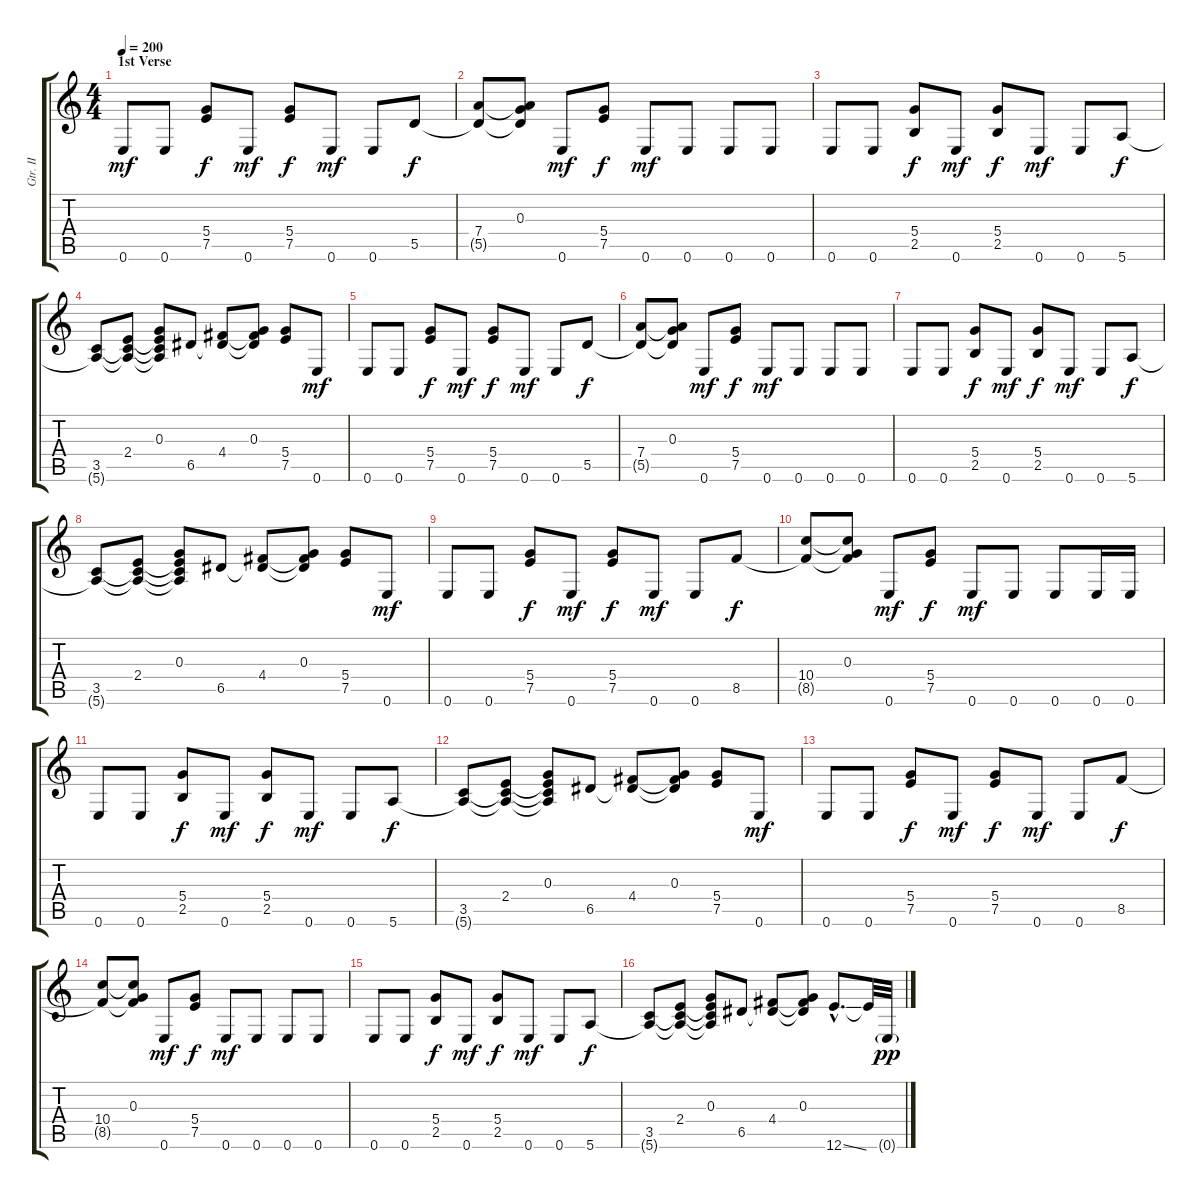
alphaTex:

\track ("Gtr. II" "Gtr. II") {instrument distortionguitar}
\staff {score tabs}
\tuning (E4 B3 G3 D3 A2 E2) {hide}
\ts (4 4)
\section ("" "1st Verse")
\tempo 200
\clef g2
\ks c
0.6.8{dy mf} 0.6.8 (5.4 7.5).8{dy f} 0.6.8{dy mf} (5.4 7.5).8{dy f} 0.6.8{dy mf} 0.6.8 5.5.8{dy f} |
(7.4 5.5{t}).8 (0.3 7.4{t} 5.5{t}).8 0.6.8{dy mf} (5.4 7.5).8{dy f} 0.6.8{dy mf} 0.6.8 0.6.8 0.6.8 |
0.6.8 0.6.8 (5.4 2.5).8{dy f} 0.6.8{dy mf} (5.4 2.5).8{dy f} 0.6.8{dy mf} 0.6.8 5.6.8{dy f} |
(3.5 5.6{t}).8 (2.4 3.5{t} 5.6{t}).8 (0.3 2.4{t} 3.5{t} 5.6{t}).8 6.5.8 (4.4 6.5{t}).8 (0.3 4.4{t} 6.5{t}).8 (5.4 7.5).8 0.6.8{dy mf} |
0.6.8 0.6.8 (5.4 7.5).8{dy f} 0.6.8{dy mf} (5.4 7.5).8{dy f} 0.6.8{dy mf} 0.6.8 5.5.8{dy f} |
(7.4 5.5{t}).8 (0.3 7.4{t} 5.5{t}).8 0.6.8{dy mf} (5.4 7.5).8{dy f} 0.6.8{dy mf} 0.6.8 0.6.8 0.6.8 |
0.6.8 0.6.8 (5.4 2.5).8{dy f} 0.6.8{dy mf} (5.4 2.5).8{dy f} 0.6.8{dy mf} 0.6.8 5.6.8{dy f} |
(3.5 5.6{t}).8 (2.4 3.5{t} 5.6{t}).8 (0.3 2.4{t} 3.5{t} 5.6{t}).8 6.5.8 (4.4 6.5{t}).8 (0.3 4.4{t} 6.5{t}).8 (5.4 7.5).8 0.6.8{dy mf} |
0.6.8 0.6.8 (5.4 7.5).8{dy f} 0.6.8{dy mf} (5.4 7.5).8{dy f} 0.6.8{dy mf} 0.6.8 8.5.8{dy f} |
(10.4 8.5{t}).8 (0.3 10.4{t} 8.5{t}).8 0.6.8{dy mf} (5.4 7.5).8{dy f} 0.6.8{dy mf} 0.6.8 0.6.8 0.6.16 0.6.16 |
0.6.8 0.6.8 (5.4 2.5).8{dy f} 0.6.8{dy mf} (5.4 2.5).8{dy f} 0.6.8{dy mf} 0.6.8 5.6.8{dy f} |
(3.5 5.6{t}).8 (2.4 3.5{t} 5.6{t}).8 (0.3 2.4{t} 3.5{t} 5.6{t}).8 6.5.8 (4.4 6.5{t}).8 (0.3 4.4{t} 6.5{t}).8 (5.4 7.5).8 0.6.8{dy mf} |
0.6.8 0.6.8 (5.4 7.5).8{dy f} 0.6.8{dy mf} (5.4 7.5).8{dy f} 0.6.8{dy mf} 0.6.8 8.5.8{dy f} |
(10.4 8.5{t}).8 (0.3 10.4{t} 8.5{t}).8 0.6.8{dy mf} (5.4 7.5).8{dy f} 0.6.8{dy mf} 0.6.8 0.6.8 0.6.8 |
0.6.8 0.6.8 (5.4 2.5).8{dy f} 0.6.8{dy mf} (5.4 2.5).8{dy f} 0.6.8{dy mf} 0.6.8 5.6.8{dy f} |
(3.5 5.6{t}).8 (2.4 3.5{t} 5.6{t}).8 (0.3 2.4{t} 3.5{t} 5.6{t}).8 6.5.8 (4.4 6.5{t}).8 (0.3 4.4{t} 6.5{t}).8 12.6{ss hac}.8{d} 12.6{t}.32 0.6{g}.32{dy pp}
